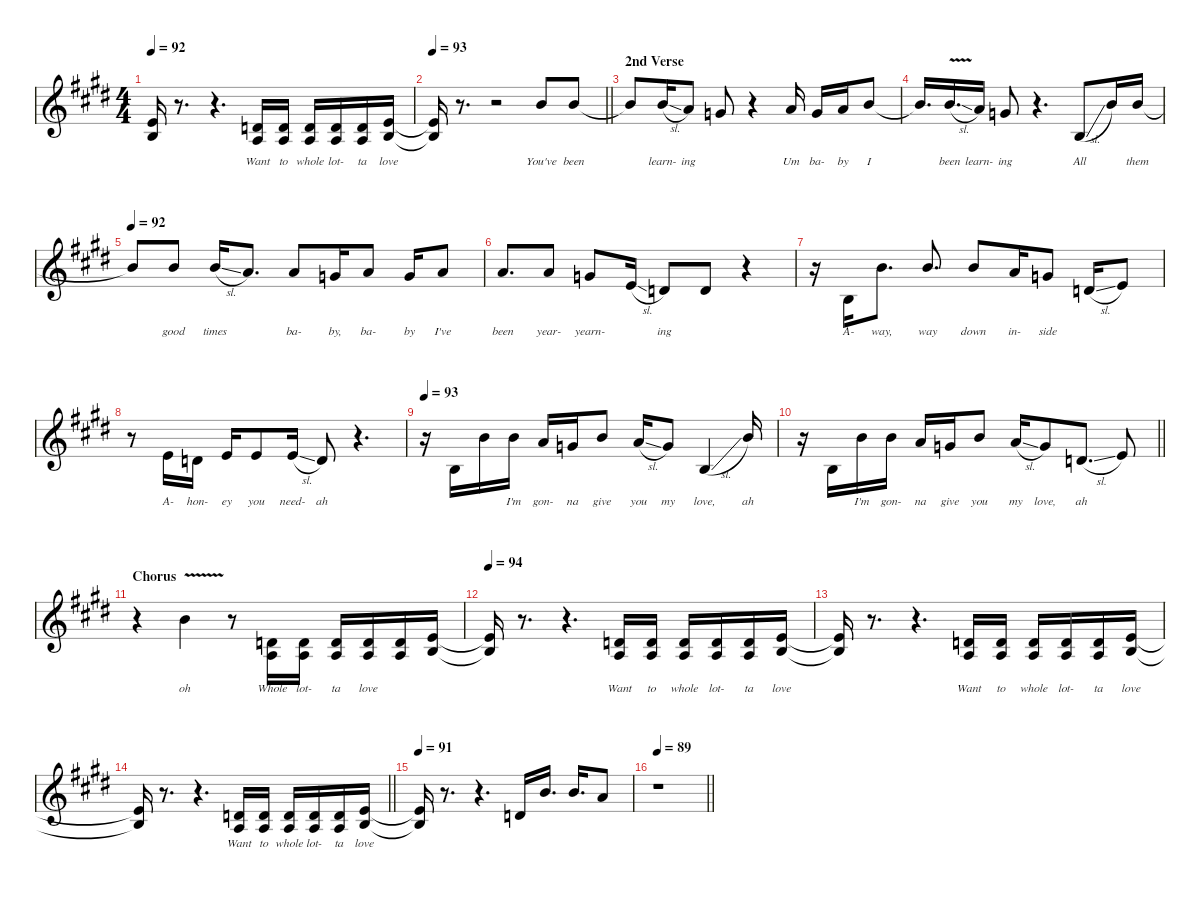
\defaultSystemsLayout 4
\hideDynamics
\bracketExtendMode nobrackets
\singleTrackTrackNamePolicy hidden
\multiTrackTrackNamePolicy hidden
\firstSystemTrackNameMode fullname
\firstSystemTrackNameOrientation horizontal
\otherSystemsTrackNameOrientation horizontal
\track ("Vocals" "ob.") {defaultSystemsLayout 4 instrument oboe}
\staff {score}
\tuning (E4 B3 G3 D3 A2 E2)
\ts (4 4)
\tempo 92
\clef g2
\ks e
(0.1{t acc forcenatural} 0.2{t acc forcenatural}).16{dy f beam Up} r.8{d beam Up} r.4{d beam Up} (3.2{acc forcenatural} 2.3{acc forcenatural}).16{lyrics (0 "Want") lyrics (1 "") lyrics (2 "") lyrics (3 "") lyrics (4 "") beam Up} (3.2{acc forcenatural} 2.3{acc forcenatural}).16{lyrics (0 "to") lyrics (1 "") lyrics (2 "") lyrics (3 "") lyrics (4 "") beam Up} (3.2{acc forcenatural} 2.3{acc forcenatural}).16{lyrics (0 "whole") lyrics (1 "") lyrics (2 "") lyrics (3 "") lyrics (4 "") beam Up} (3.2{acc forcenatural} 2.3{acc forcenatural}).16{lyrics (0 "lot-") lyrics (1 "") lyrics (2 "") lyrics (3 "") lyrics (4 "") beam Up} (3.2{acc forcenatural} 2.3{acc forcenatural}).16{lyrics (0 "ta") lyrics (1 "") lyrics (2 "") lyrics (3 "") lyrics (4 "") beam Up} (0.1{acc forcenatural} 0.2{acc forcenatural}).16{lyrics (0 "love") lyrics (1 "") lyrics (2 "") lyrics (3 "") lyrics (4 "") beam Up} |
\tempo 93
\barLineRight lightlight
(0.1{t acc forcenatural} 0.2{t acc forcenatural}).16{beam Up} r.8{d beam Up} r.2{beam Up} 7.1{acc forcenatural}.8{lyrics (0 "You've") lyrics (1 "") lyrics (2 "") lyrics (3 "") lyrics (4 "") beam Up} 7.1{acc forcenatural}.8{lyrics (0 "been") lyrics (1 "") lyrics (2 "") lyrics (3 "") lyrics (4 "") beam Up} |
\section ("" "2nd Verse")
7.1{t acc forcenatural}.8{beam Up} 7.1{sl acc forcenatural}.16{lyrics (0 "learn-") lyrics (1 "") lyrics (2 "") lyrics (3 "") lyrics (4 "") beam Up} 5.1{acc forcenatural}.8{lyrics (0 "ing") lyrics (1 "") lyrics (2 "") lyrics (3 "") lyrics (4 "") beam Up} 3.1{acc forcenatural}.8{beam Up} r.4{beam Up} 5.1{acc forcenatural}.16{lyrics (0 "Um") lyrics (1 "") lyrics (2 "") lyrics (3 "") lyrics (4 "") beam Up} 3.1{acc forcenatural}.16{lyrics (0 "ba-") lyrics (1 "") lyrics (2 "") lyrics (3 "") lyrics (4 "") beam Up} 5.1{acc forcenatural}.16{lyrics (0 "by") lyrics (1 "") lyrics (2 "") lyrics (3 "") lyrics (4 "") beam Up} 7.1{acc forcenatural}.8{lyrics (0 "I") lyrics (1 "") lyrics (2 "") lyrics (3 "") lyrics (4 "") beam Up} |
7.1{t acc forcenatural}.16{d beam Up} 7.1{v sl acc forcenatural}.16{d lyrics (0 "been") lyrics (1 "") lyrics (2 "") lyrics (3 "") lyrics (4 "") beam Up} 5.1{acc forcenatural}.16{lyrics (0 "learn-") lyrics (1 "") lyrics (2 "") lyrics (3 "") lyrics (4 "") beam Up} 3.1{acc forcenatural}.8{lyrics (0 "ing") lyrics (1 "") lyrics (2 "") lyrics (3 "") lyrics (4 "") beam Up} r.4{d beam Up} 0.2{sl acc forcenatural}.8{lyrics (0 "All") lyrics (1 "") lyrics (2 "") lyrics (3 "") lyrics (4 "") beam Up} 12.2{acc forcenatural}.16{beam Up} 12.2{acc forcenatural}.16{lyrics (0 "them") lyrics (1 "") lyrics (2 "") lyrics (3 "") lyrics (4 "") beam Up} |
\tempo 92
12.2{t acc forcenatural}.8{beam Up} 7.1{acc forcenatural}.8{lyrics (0 "good") lyrics (1 "") lyrics (2 "") lyrics (3 "") lyrics (4 "") beam Up} 7.1{sl acc forcenatural}.16{lyrics (0 "times") lyrics (1 "") lyrics (2 "") lyrics (3 "") lyrics (4 "") beam Up} 5.1{acc forcenatural}.8{d beam Up} 5.1{acc forcenatural}.8{lyrics (0 "ba-") lyrics (1 "") lyrics (2 "") lyrics (3 "") lyrics (4 "") beam Up} 3.1{acc forcenatural}.16{lyrics (0 "by,") lyrics (1 "") lyrics (2 "") lyrics (3 "") lyrics (4 "") beam Up} 5.1{acc forcenatural}.8{lyrics (0 "ba-") lyrics (1 "") lyrics (2 "") lyrics (3 "") lyrics (4 "") beam Up} 3.1{acc forcenatural}.16{lyrics (0 "by") lyrics (1 "") lyrics (2 "") lyrics (3 "") lyrics (4 "") beam Up} 5.1{acc forcenatural}.8{lyrics (0 "I've") lyrics (1 "") lyrics (2 "") lyrics (3 "") lyrics (4 "") beam Up} |
5.1{acc forcenatural}.8{d lyrics (0 "been") lyrics (1 "") lyrics (2 "") lyrics (3 "") lyrics (4 "") beam Up} 5.1{acc forcenatural}.8{lyrics (0 "year-") lyrics (1 "") lyrics (2 "") lyrics (3 "") lyrics (4 "") beam Up} 3.1{acc forcenatural}.8{lyrics (0 "yearn-") lyrics (1 "") lyrics (2 "") lyrics (3 "") lyrics (4 "") beam Up} 5.2{sl acc forcenatural}.16{beam Up} 3.2{acc forcenatural}.8{lyrics (0 "ing") lyrics (1 "") lyrics (2 "") lyrics (3 "") lyrics (4 "") beam Up} 3.2{acc forcenatural}.8{beam Up} r.4{beam Up} |
r.16{beam Down} 0.2{acc forcenatural}.16{lyrics (0 "A-") lyrics (1 "") lyrics (2 "") lyrics (3 "") lyrics (4 "") dy mp beam Up} 7.1{acc forcenatural}.8{d lyrics (0 "way,") lyrics (1 "") lyrics (2 "") lyrics (3 "") lyrics (4 "") dy f beam Up} 7.1{acc forcenatural}.8{d lyrics (0 "way") lyrics (1 "") lyrics (2 "") lyrics (3 "") lyrics (4 "") beam Up} 7.1{acc forcenatural}.8{lyrics (0 "down") lyrics (1 "") lyrics (2 "") lyrics (3 "") lyrics (4 "") beam Up} 5.1{acc forcenatural}.16{lyrics (0 "in-") lyrics (1 "") lyrics (2 "") lyrics (3 "") lyrics (4 "") beam Up} 3.1{acc forcenatural}.8{lyrics (0 "side") lyrics (1 "") lyrics (2 "") lyrics (3 "") lyrics (4 "") beam Up} 3.2{sl acc forcenatural}.16{dy mf beam Up} 5.2{acc forcenatural}.8{beam Up} |
r.8{beam Down} 5.2{acc forcenatural}.16{lyrics (0 "A-") lyrics (1 "") lyrics (2 "") lyrics (3 "") lyrics (4 "") dy f beam Up} 3.2{acc forcenatural}.16{lyrics (0 "hon-") lyrics (1 "") lyrics (2 "") lyrics (3 "") lyrics (4 "") beam Up} 5.2{acc forcenatural}.16{lyrics (0 "ey") lyrics (1 "") lyrics (2 "") lyrics (3 "") lyrics (4 "") beam Up} 5.2{acc forcenatural}.8{lyrics (0 "you") lyrics (1 "") lyrics (2 "") lyrics (3 "") lyrics (4 "") beam Up} 5.2{sl acc forcenatural}.16{lyrics (0 "need-") lyrics (1 "") lyrics (2 "") lyrics (3 "") lyrics (4 "") beam Up} 3.2{acc forcenatural}.8{lyrics (0 "ah") lyrics (1 "") lyrics (2 "") lyrics (3 "") lyrics (4 "") beam Up} r.4{d beam Up} |
\tempo 93
r.16{beam Down} 0.2{acc forcenatural}.16{dy mp beam Up} 7.1{acc forcenatural}.16{dy f beam Up} 7.1{acc forcenatural}.16{lyrics (0 "I'm") lyrics (1 "") lyrics (2 "") lyrics (3 "") lyrics (4 "") beam Up} 5.1{acc forcenatural}.16{lyrics (0 "gon-") lyrics (1 "") lyrics (2 "") lyrics (3 "") lyrics (4 "") beam Up} 3.1{acc forcenatural}.16{lyrics (0 "na") lyrics (1 "") lyrics (2 "") lyrics (3 "") lyrics (4 "") beam Up} 7.1{acc forcenatural}.8{lyrics (0 "give") lyrics (1 "") lyrics (2 "") lyrics (3 "") lyrics (4 "") beam Up} 5.1{sl acc forcenatural}.16{lyrics (0 "you") lyrics (1 "") lyrics (2 "") lyrics (3 "") lyrics (4 "") beam Up} 3.1{acc forcenatural}.8{lyrics (0 "my") lyrics (1 "") lyrics (2 "") lyrics (3 "") lyrics (4 "") dy mp beam Up} 0.2{sl acc forcenatural}.4{lyrics (0 "love,") lyrics (1 "") lyrics (2 "") lyrics (3 "") lyrics (4 "") beam Up} 12.2{acc forcenatural}.16{lyrics (0 "ah") lyrics (1 "") lyrics (2 "") lyrics (3 "") lyrics (4 "") beam Up} |
\barLineRight lightlight
r.16{beam Down} 0.2{acc forcenatural}.16{beam Up} 7.1{acc forcenatural}.16{lyrics (0 "I'm") lyrics (1 "") lyrics (2 "") lyrics (3 "") lyrics (4 "") dy f beam Up} 7.1{acc forcenatural}.16{lyrics (0 "gon-") lyrics (1 "") lyrics (2 "") lyrics (3 "") lyrics (4 "") beam Up} 5.1{acc forcenatural}.16{lyrics (0 "na") lyrics (1 "") lyrics (2 "") lyrics (3 "") lyrics (4 "") beam Up} 3.1{acc forcenatural}.16{lyrics (0 "give") lyrics (1 "") lyrics (2 "") lyrics (3 "") lyrics (4 "") beam Up} 7.1{acc forcenatural}.8{lyrics (0 "you") lyrics (1 "") lyrics (2 "") lyrics (3 "") lyrics (4 "") beam Up} 5.1{sl acc forcenatural}.16{lyrics (0 "my") lyrics (1 "") lyrics (2 "") lyrics (3 "") lyrics (4 "") beam Up} 3.1{acc forcenatural}.8{lyrics (0 "love,") lyrics (1 "") lyrics (2 "") lyrics (3 "") lyrics (4 "") dy mp beam Up} 3.2{sl acc forcenatural}.8{d lyrics (0 "ah") lyrics (1 "") lyrics (2 "") lyrics (3 "") lyrics (4 "") beam Up} 5.2{acc forcenatural}.8{beam Up} |
\section ("" "Chorus")
r.4{beam Down} 7.1{v acc forcenatural}.4{lyrics (0 "oh") lyrics (1 "") lyrics (2 "") lyrics (3 "") lyrics (4 "") dy f beam Down} r.8{beam Down} (3.2{acc forcenatural} 2.3{acc forcenatural}).16{lyrics (0 "Whole") lyrics (1 "") lyrics (2 "") lyrics (3 "") lyrics (4 "") beam Up} (3.2{acc forcenatural} 2.3{acc forcenatural}).16{lyrics (0 "lot-") lyrics (1 "") lyrics (2 "") lyrics (3 "") lyrics (4 "") beam Up} (3.2{acc forcenatural} 2.3{acc forcenatural}).16{lyrics (0 "ta") lyrics (1 "") lyrics (2 "") lyrics (3 "") lyrics (4 "") beam Up} (3.2{acc forcenatural} 2.3{acc forcenatural}).16{lyrics (0 "love") lyrics (1 "") lyrics (2 "") lyrics (3 "") lyrics (4 "") beam Up} (3.2{acc forcenatural} 2.3{acc forcenatural}).16{beam Up} (0.1{acc forcenatural} 0.2{acc forcenatural}).16{beam Up} |
\tempo 94
(0.1{t acc forcenatural} 0.2{t acc forcenatural}).16{beam Up} r.8{d beam Up} r.4{d beam Up} (3.2{acc forcenatural} 2.3{acc forcenatural}).16{lyrics (0 "Want") lyrics (1 "") lyrics (2 "") lyrics (3 "") lyrics (4 "") beam Up} (3.2{acc forcenatural} 2.3{acc forcenatural}).16{lyrics (0 "to") lyrics (1 "") lyrics (2 "") lyrics (3 "") lyrics (4 "") beam Up} (3.2{acc forcenatural} 2.3{acc forcenatural}).16{lyrics (0 "whole") lyrics (1 "") lyrics (2 "") lyrics (3 "") lyrics (4 "") beam Up} (3.2{acc forcenatural} 2.3{acc forcenatural}).16{lyrics (0 "lot-") lyrics (1 "") lyrics (2 "") lyrics (3 "") lyrics (4 "") beam Up} (3.2{acc forcenatural} 2.3{acc forcenatural}).16{lyrics (0 "ta") lyrics (1 "") lyrics (2 "") lyrics (3 "") lyrics (4 "") beam Up} (0.1{acc forcenatural} 0.2{acc forcenatural}).16{lyrics (0 "love") lyrics (1 "") lyrics (2 "") lyrics (3 "") lyrics (4 "") beam Up} |
(0.1{t acc forcenatural} 0.2{t acc forcenatural}).16{beam Up} r.8{d beam Up} r.4{d beam Up} (3.2{acc forcenatural} 2.3{acc forcenatural}).16{lyrics (0 "Want") lyrics (1 "") lyrics (2 "") lyrics (3 "") lyrics (4 "") beam Up} (3.2{acc forcenatural} 2.3{acc forcenatural}).16{lyrics (0 "to") lyrics (1 "") lyrics (2 "") lyrics (3 "") lyrics (4 "") beam Up} (3.2{acc forcenatural} 2.3{acc forcenatural}).16{lyrics (0 "whole") lyrics (1 "") lyrics (2 "") lyrics (3 "") lyrics (4 "") beam Up} (3.2{acc forcenatural} 2.3{acc forcenatural}).16{lyrics (0 "lot-") lyrics (1 "") lyrics (2 "") lyrics (3 "") lyrics (4 "") beam Up} (3.2{acc forcenatural} 2.3{acc forcenatural}).16{lyrics (0 "ta") lyrics (1 "") lyrics (2 "") lyrics (3 "") lyrics (4 "") beam Up} (0.1{acc forcenatural} 0.2{acc forcenatural}).16{lyrics (0 "love") lyrics (1 "") lyrics (2 "") lyrics (3 "") lyrics (4 "") beam Up} |
\barLineRight lightlight
(0.1{t acc forcenatural} 0.2{t acc forcenatural}).16{beam Up} r.8{d beam Up} r.4{d beam Up} (3.2{acc forcenatural} 2.3{acc forcenatural}).16{lyrics (0 "Want") lyrics (1 "") lyrics (2 "") lyrics (3 "") lyrics (4 "") beam Up} (3.2{acc forcenatural} 2.3{acc forcenatural}).16{lyrics (0 "to") lyrics (1 "") lyrics (2 "") lyrics (3 "") lyrics (4 "") beam Up} (3.2{acc forcenatural} 2.3{acc forcenatural}).16{lyrics (0 "whole") lyrics (1 "") lyrics (2 "") lyrics (3 "") lyrics (4 "") beam Up} (3.2{acc forcenatural} 2.3{acc forcenatural}).16{lyrics (0 "lot-") lyrics (1 "") lyrics (2 "") lyrics (3 "") lyrics (4 "") beam Up} (3.2{acc forcenatural} 2.3{acc forcenatural}).16{lyrics (0 "ta") lyrics (1 "") lyrics (2 "") lyrics (3 "") lyrics (4 "") beam Up} (0.1{acc forcenatural} 0.2{acc forcenatural}).16{lyrics (0 "love") lyrics (1 "") lyrics (2 "") lyrics (3 "") lyrics (4 "") beam Up} |
\tempo 91
(0.1{t acc forcenatural} 0.2{t acc forcenatural}).16{beam Up} r.8{d beam Up} r.4{d beam Up} 3.2{acc forcenatural}.16{dy pp beam Up} 7.1{acc forcenatural}.16{d dy p beam Up} 7.1{acc forcenatural}.16{d beam Up} 5.1{acc forcenatural}.8{beam Up} |
\tempo 89
\barLineRight lightlight
r.1{beam Down}
